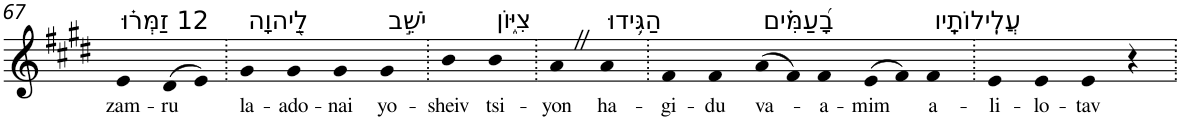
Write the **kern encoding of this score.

**kern	**text
*part1	*part1
*staff1	*staff1
*I"Piano	*
*I'Pno	*
!!LO:PB:g=z
*clefG2	*
*k[f#c#g#d#]	*
*E:	*
=67	=67
!LO:TX:a:t=12 זַמְּר֗וּ	!
!	!LO:LY:b
4e	zam-
!	!LO:LY:b
(>8d#	-ru
8e)	.
=68.	=68.
!LO:TX:a:t=לַ֭יהוָה	!
!	!LO:LY:b
4g#	la-
!	!LO:LY:b
4g#	-ado-
!	!LO:LY:b
4g#	-nai
!LO:TX:a:t=יֹשֵׁ֣ב	!
!	!LO:LY:b
4g#	yo-
=69.	=69.
!	!LO:LY:b
4b	-sheiv
!LO:TX:a:t=צִיּ֑וֹן	!
!	!LO:LY:b
4b	tsi-
=70.	=70.
!	!LO:LY:b
4aZ	-yon
!LO:TX:a:t=הַגִּ֥ידוּ	!
!	!LO:LY:b
4a	ha-
=71.	=71.
!	!LO:LY:b
4f#	-gi-
!	!LO:LY:b
4f#	-du
!LO:TX:a:t=בָ֝עַמִּ֗ים	!
!	!LO:LY:b
(>8a	va-
8f#)	.
!	!LO:LY:b
4f#	-a-
!	!LO:LY:b
(>8e	-mim
8f#)	.
!LO:TX:a:t=עֲלִֽילוֹתָֽיו	!
!	!LO:LY:b
4f#	a-
=72.	=72.
!	!LO:LY:b
4e	-li-
!	!LO:LY:b
4e	-lo-
!	!LO:LY:b
4e	-tav
4r	.
=.	=.
*-	*-
